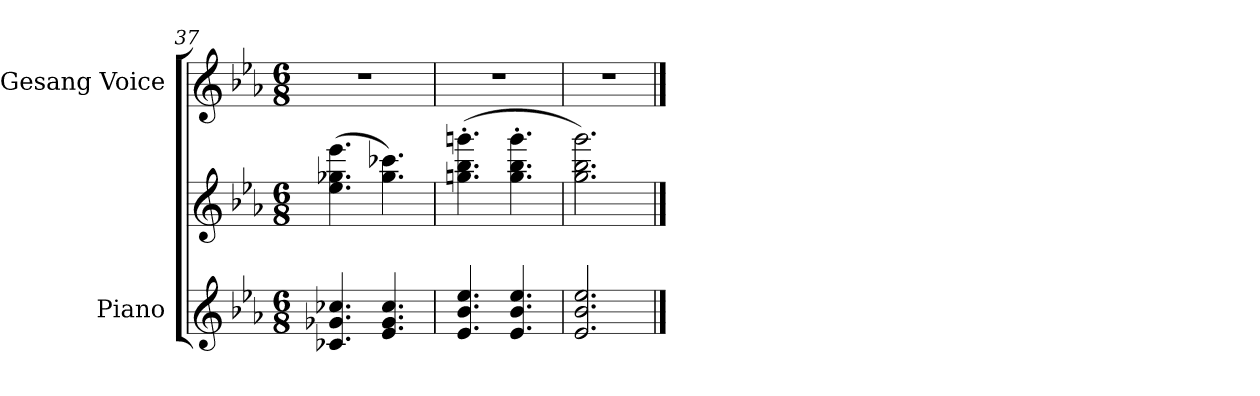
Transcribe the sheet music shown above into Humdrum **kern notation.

**kern	**kern	**kern
*part2	*part2	*part1
*staff3	*staff2	*staff1
*I"Piano	*	*I"Gesang Voice
*I'Pno	*	*
*clefG2	*clefG2	*clefG2
*k[b-e-a-]	*k[b-e-a-]	*k[b-e-a-]
*M6/8	*M6/8	*M6/8
=37	=37	=37
4.c-X/ 4.g-X/ 4.cc-X/	(4.ee-\ 4.gg-X\ 4.eee-\	2.r
4.e-/ 4.g-/ 4.cc-/	4.gg-\ 4.ccc-X\)	.
=38	=38	=38
4.e-/ 4.b-/ 4.ee-/	(4.ggn\' 4.bb-\' 4.gggn\'	2.r
4.e-/ 4.b-/ 4.ee-/	4.gg\' 4.bb-\' 4.ggg\'	.
=39	=39	=39
2.e-/ 2.b-/ 2.ee-/	2.gg\ 2.bb-\ 2.ggg\)	2.r
==	==	==
*-	*-	*-
